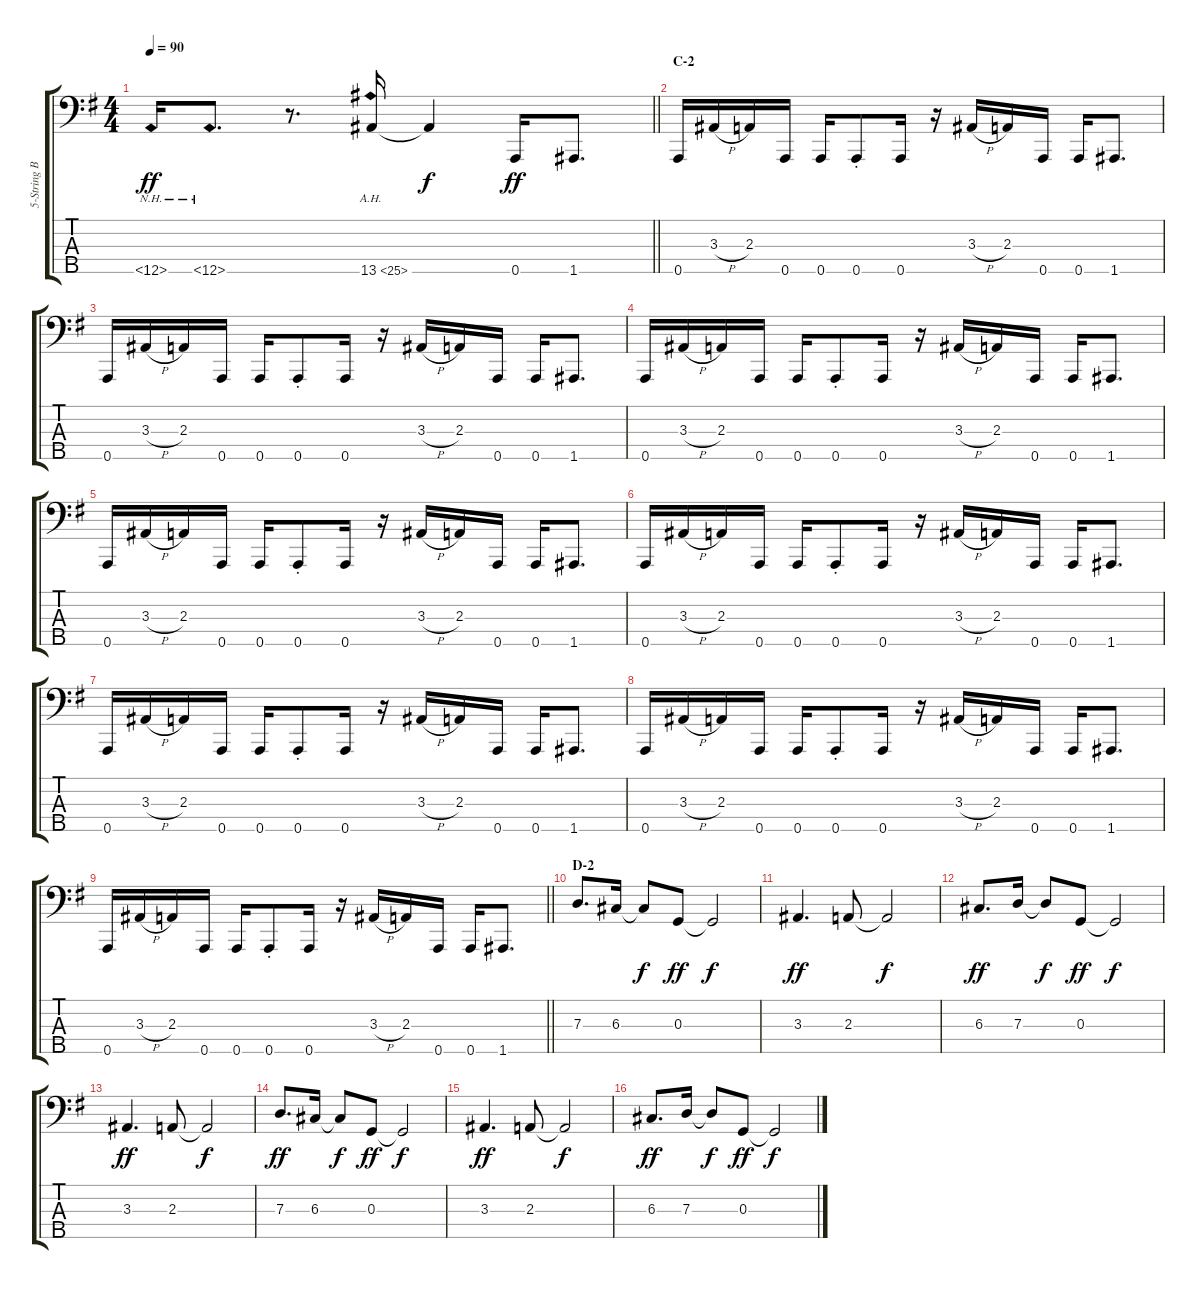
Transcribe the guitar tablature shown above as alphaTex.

\track ("5-String Bass" "5-String B") {instrument electricbassfinger}
\staff {score tabs}
\tuning (F2 C2 G1 D1 A0) {hide}
\ts (4 4)
\tempo 90
\clef f4
\barLineRight lightlight
\ks g
12.5{nh}.16{dy ff} 12.5{nh}.8{d} r.8{d} 13.5{ah 12}.16 13.5{t}.4{dy f} 0.5.16{dy ff} 1.5.8{d} |
\section ("" "C-2")
0.5.16 3.3{h}.16 2.3.16 0.5.16 0.5.16 0.5{st}.8 0.5.16 r.16 3.3{h}.16 2.3.16 0.5.16 0.5.16 1.5.8{d} |
0.5.16 3.3{h}.16 2.3.16 0.5.16 0.5.16 0.5{st}.8 0.5.16 r.16 3.3{h}.16 2.3.16 0.5.16 0.5.16 1.5.8{d} |
0.5.16 3.3{h}.16 2.3.16 0.5.16 0.5.16 0.5{st}.8 0.5.16 r.16 3.3{h}.16 2.3.16 0.5.16 0.5.16 1.5.8{d} |
0.5.16 3.3{h}.16 2.3.16 0.5.16 0.5.16 0.5{st}.8 0.5.16 r.16 3.3{h}.16 2.3.16 0.5.16 0.5.16 1.5.8{d} |
0.5.16 3.3{h}.16 2.3.16 0.5.16 0.5.16 0.5{st}.8 0.5.16 r.16 3.3{h}.16 2.3.16 0.5.16 0.5.16 1.5.8{d} |
0.5.16 3.3{h}.16 2.3.16 0.5.16 0.5.16 0.5{st}.8 0.5.16 r.16 3.3{h}.16 2.3.16 0.5.16 0.5.16 1.5.8{d} |
0.5.16 3.3{h}.16 2.3.16 0.5.16 0.5.16 0.5{st}.8 0.5.16 r.16 3.3{h}.16 2.3.16 0.5.16 0.5.16 1.5.8{d} |
\barLineRight lightlight
0.5.16 3.3{h}.16 2.3.16 0.5.16 0.5.16 0.5{st}.8 0.5.16 r.16 3.3{h}.16 2.3.16 0.5.16 0.5.16 1.5.8{d} |
\section ("" "D-2")
7.3.8{d} 6.3.16 6.3{t}.8{dy f} 0.3.8{dy ff} 0.3{t}.2{dy f} |
3.3.4{d dy ff} 2.3.8 2.3{t}.2{dy f} |
6.3.8{d dy ff} 7.3.16 7.3{t}.8{dy f} 0.3.8{dy ff} 0.3{t}.2{dy f} |
3.3.4{d dy ff} 2.3.8 2.3{t}.2{dy f} |
7.3.8{d dy ff} 6.3.16 6.3{t}.8{dy f} 0.3.8{dy ff} 0.3{t}.2{dy f} |
3.3.4{d dy ff} 2.3.8 2.3{t}.2{dy f} |
6.3.8{d dy ff} 7.3.16 7.3{t}.8{dy f} 0.3.8{dy ff} 0.3{t}.2{dy f}
